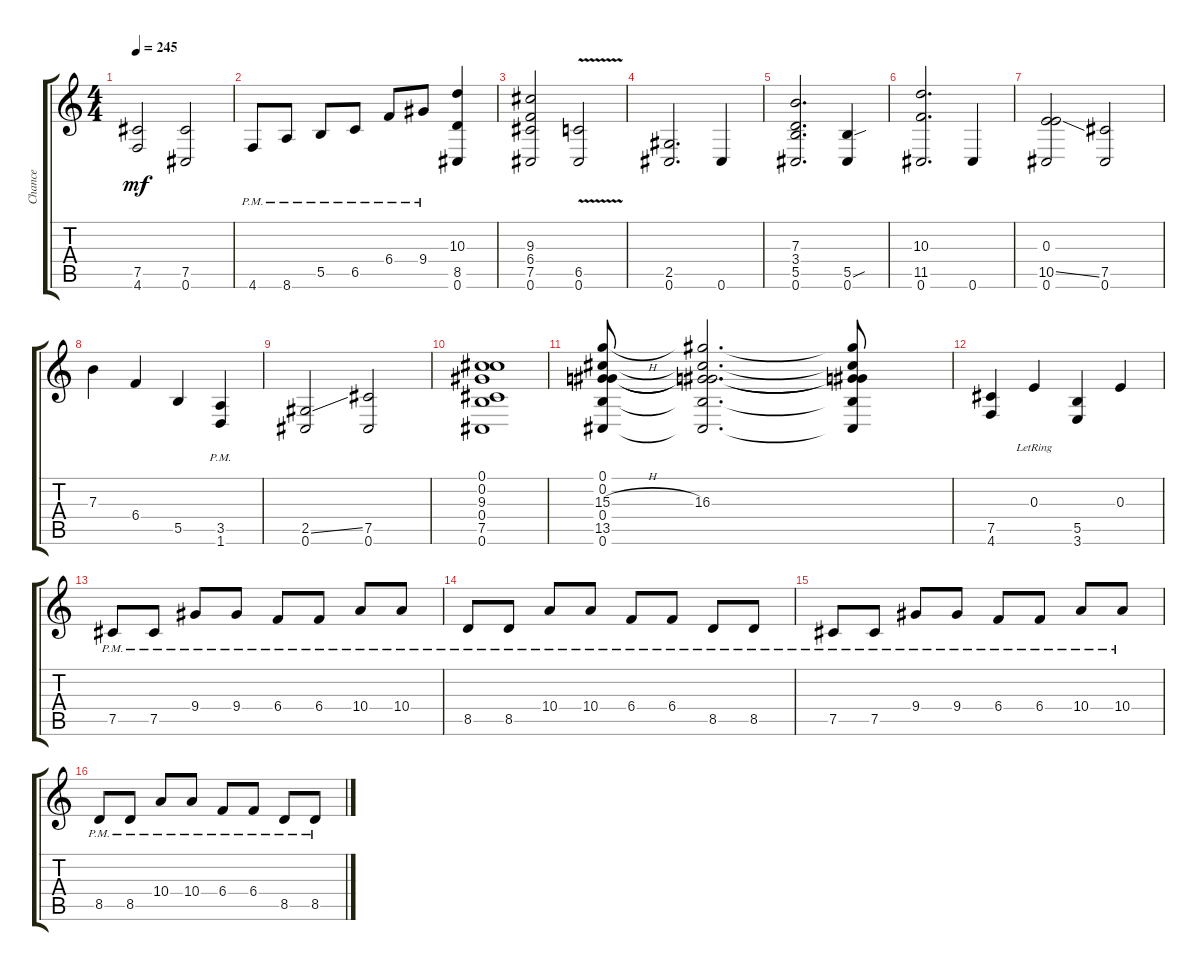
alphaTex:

\track ("Chance" "Chance") {instrument distortionguitar}
\staff {score tabs}
\tuning (Db4 Ab3 E3 B2 Gb2 Db2) {hide}
\ts (4 4)
\tempo 245
\clef g2
\ks c
(7.5 4.6).2{dy mf} (7.5 0.6).2 |
4.6{pm}.8 8.6{pm}.8 5.5{pm}.8 6.5{pm}.8 6.4{pm}.8 9.4{pm}.8 (10.3 8.5 0.6).4 |
(9.3 6.4 7.5 0.6).2 (6.5{v} 0.6).2 |
(2.5 0.6).2{d} 0.6.4 |
(7.3 3.4 5.5 0.6).2{d} (5.5{sou} 0.6).4 |
(10.3 11.5 0.6).2{d} 0.6.4 |
(0.3 10.5{ss} 0.6).2 (7.5 0.6).2 |
7.3.4 6.4.4 5.5.4 (3.5{pm} 1.6).4 |
(2.5{ss} 0.6).2 (7.5 0.6).2 |
(0.1 0.2 9.3 0.4 7.5 0.6).1 |
(0.1 0.2 15.3{h} 0.4 13.5 0.6).8 (0.1{t} 0.2{t} 16.3 0.4{t} 13.5{t} 0.6{t}).2{d} (0.1{t} 0.2{t} 16.3{t} 0.4{t} 13.5{t} 0.6{t}).8 |
(7.5 4.6).4 0.3{lr}.4 (5.5 3.6).4 0.3.4 |
7.5{pm}.8 7.5{pm}.8 9.4{pm}.8 9.4{pm}.8 6.4{pm}.8 6.4{pm}.8 10.4{pm}.8 10.4{pm}.8 |
8.5{pm}.8 8.5{pm}.8 10.4{pm}.8 10.4{pm}.8 6.4{pm}.8 6.4{pm}.8 8.5{pm}.8 8.5{pm}.8 |
7.5{pm}.8 7.5{pm}.8 9.4{pm}.8 9.4{pm}.8 6.4{pm}.8 6.4{pm}.8 10.4{pm}.8 10.4{pm}.8 |
8.5{pm}.8 8.5{pm}.8 10.4{pm}.8 10.4{pm}.8 6.4{pm}.8 6.4{pm}.8 8.5{pm}.8 8.5{pm}.8
